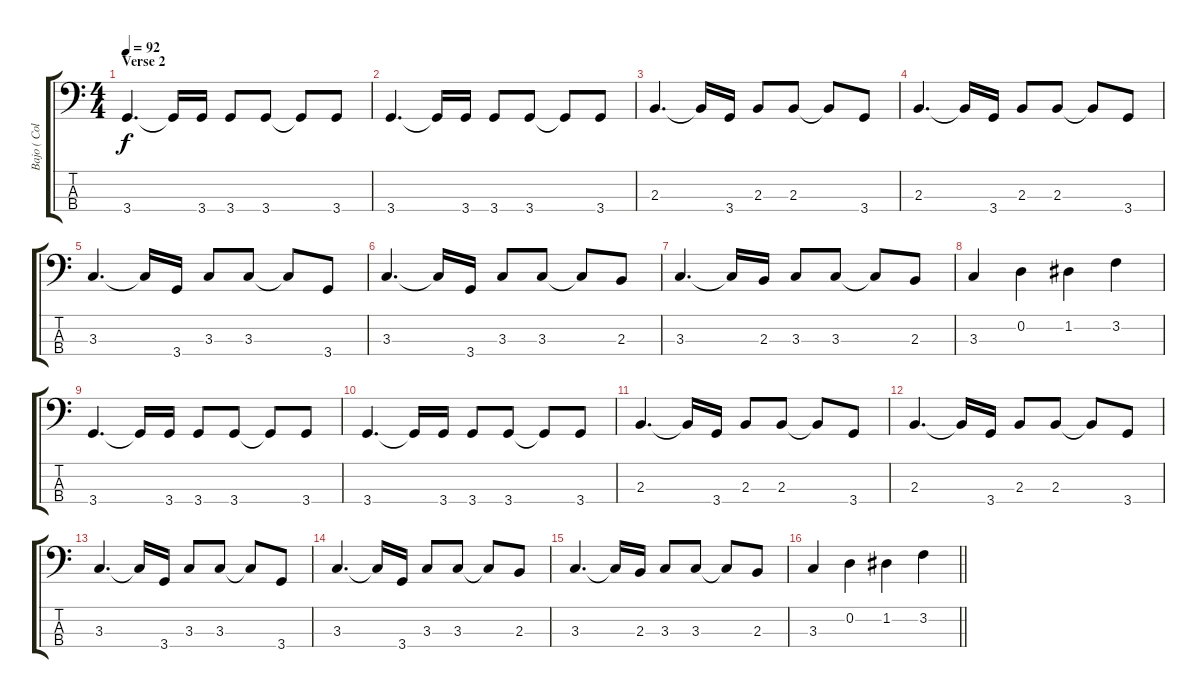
\track ("Bajo ( Colin Grenwood )" "Bajo ( Col") {instrument electricbassfinger}
\staff {score tabs}
\tuning (G2 D2 A1 E1) {hide}
\ts (4 4)
\section ("" "Verse 2")
\tempo 92
\clef f4
\ks c
3.4.4{d dy f} 3.4{t}.16 3.4.16 3.4.8 3.4.8 3.4{t}.8 3.4.8 |
3.4.4{d} 3.4{t}.16 3.4.16 3.4.8 3.4.8 3.4{t}.8 3.4.8 |
2.3.4{d} 2.3{t}.16 3.4.16 2.3.8 2.3.8 2.3{t}.8 3.4.8 |
2.3.4{d} 2.3{t}.16 3.4.16 2.3.8 2.3.8 2.3{t}.8 3.4.8 |
3.3.4{d} 3.3{t}.16 3.4.16 3.3.8 3.3.8 3.3{t}.8 3.4.8 |
3.3.4{d} 3.3{t}.16 3.4.16 3.3.8 3.3.8 3.3{t}.8 2.3.8 |
3.3.4{d} 3.3{t}.16 2.3.16 3.3.8 3.3.8 3.3{t}.8 2.3.8 |
3.3.4 0.2.4 1.2.4 3.2.4 |
3.4.4{d} 3.4{t}.16 3.4.16 3.4.8 3.4.8 3.4{t}.8 3.4.8 |
3.4.4{d} 3.4{t}.16 3.4.16 3.4.8 3.4.8 3.4{t}.8 3.4.8 |
2.3.4{d} 2.3{t}.16 3.4.16 2.3.8 2.3.8 2.3{t}.8 3.4.8 |
2.3.4{d} 2.3{t}.16 3.4.16 2.3.8 2.3.8 2.3{t}.8 3.4.8 |
3.3.4{d} 3.3{t}.16 3.4.16 3.3.8 3.3.8 3.3{t}.8 3.4.8 |
3.3.4{d} 3.3{t}.16 3.4.16 3.3.8 3.3.8 3.3{t}.8 2.3.8 |
3.3.4{d} 3.3{t}.16 2.3.16 3.3.8 3.3.8 3.3{t}.8 2.3.8 |
\barLineRight lightlight
3.3.4 0.2.4 1.2.4 3.2.4
